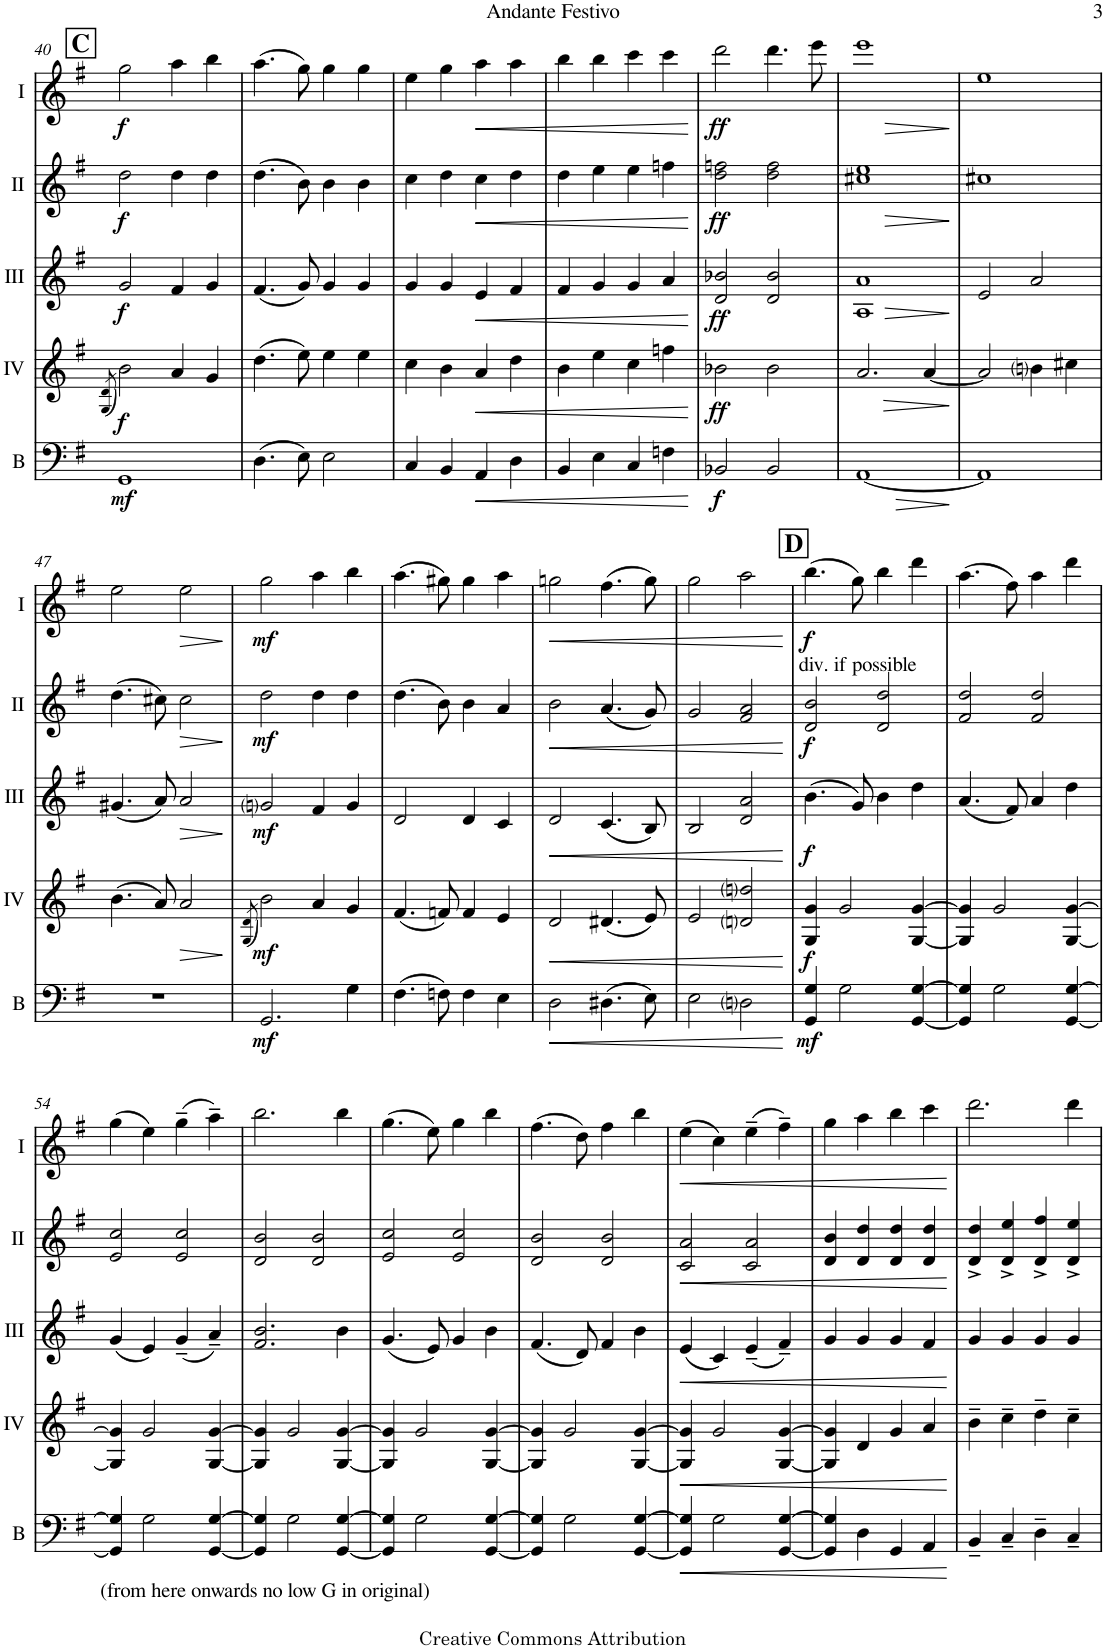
**kern	**dynam	**kern	**dynam	**kern	**dynam	**kern	**dynam	**kern	**dynam
*part5	*part5	*part4	*part4	*part3	*part3	*part2	*part2	*part1	*part1
*staff5	*staff5	*staff4	*staff4	*staff3	*staff3	*staff2	*staff2	*staff1	*staff1
*I"Bass	*	*I"Acc. 4	*	*I"Acc. 3	*	*I"Acc. 2	*	*I"Acc. 1	*
*I'B	*	*	*	*	*	*	*	*	*
!!LO:PB:g=z
*clefF4	*	*clefG2	*	*clefG2	*	*clefG2	*	*clefG2	*
*Trd7c12	*	*Trd7c12	*	*	*	*	*	*	*
*k[f#]	*	*k[f#]	*	*k[f#]	*	*k[f#]	*	*k[f#]	*
*M2/2	*	*M2/2	*	*M2/2	*	*M2/2	*	*M2/2	*
*met(c|)	*	*met(c|)	*	*met(c|)	*	*met(c|)	*	*met(c|)	*
!!LO:REH:place=s1:a:B:cj:fs=14:t=C
=40	=40	=40	=40	=40	=40	=40	=40	=40	=40
.	.	(8qG/ 8qd/	.	.	.	.	.	.	.
!	!LO:DY:b	!	!LO:DY:b	!	!LO:DY:b	!	!LO:DY:b	!	!LO:DY:b
1GG	mf	2b\)	f	2g/	f	2dd\	f	2gg\	f
.	.	4a/	.	4f#/	.	4dd\	.	4aa\	.
.	.	4g/	.	4g/	.	4dd\	.	4bb\	.
=41	=41	=41	=41	=41	=41	=41	=41	=41	=41
(4.D\	.	(4.dd\	.	(4.f#/	.	(4.dd\	.	(4.aa\	.
8E\)	.	8ee\)	.	8g/)	.	8b\)	.	8gg\)	.
2E\	.	4ee\	.	4g/	.	4b\	.	4gg\	.
.	.	4ee\	.	4g/	.	4b\	.	4gg\	.
=42	=42	=42	=42	=42	=42	=42	=42	=42	=42
4C/	.	4cc\	.	4g/	.	4cc\	.	4ee\	.
4BB/	.	4b\	.	4g/	.	4dd\	.	4gg\	.
!	!LO:HP:b	!	!LO:HP:b	!	!LO:HP:b	!	!LO:HP:b	!	!LO:HP:b
4AA/	<	4a/	<	4e/	<	4cc\	<	4aa\	<
4D\	.	4dd\	.	4f#/	.	4dd\	.	4aa\	.
=43	=43	=43	=43	=43	=43	=43	=43	=43	=43
4BB/	.	4b\	.	4f#/	.	4dd\	.	4bb\	.
4E\	.	4ee\	.	4g/	.	4ee\	.	4bb\	.
4C/	.	4cc\	.	4g/	.	4ee\	.	4ccc\	.
4Fn\	.	4ffn\	.	4a/	.	4ffn\	.	4ccc\	.
.	[	.	[	.	[	.	[	.	[
=44	=44	=44	=44	=44	=44	=44	=44	=44	=44
!	!LO:DY:b	!	!LO:DY:b	!	!LO:DY:b	!	!LO:DY:b	!	!LO:DY:b
2BB-X/	f	2b-X\	ff	2d/ 2b-X/	ff	2dd\ 2ffn\	ff	2ddd\	ff
2BB-/	.	2b-\	.	2d/ 2b-/	.	2dd\ 2ff\	.	4.ddd\	.
.	.	.	.	.	.	.	.	8eee\	.
=45	=45	=45	=45	=45	=45	=45	=45	=45	=45
!	!LO:HP:b	!	!LO:HP:b	!	!LO:HP:b	!	!LO:HP:b	!	!LO:HP:b
[1AA	>	2.a/	>	1A 1a	>	1cc#X 1ee	>	1eee	>
.	.	[4a/	.	.	.	.	.	.	.
.	]	.	]	.	]	.	]	.	]
=46	=46	=46	=46	=46	=46	=46	=46	=46	=46
1AA]	.	2a/]	.	2e/	.	1cc#X	.	1ee	.
.	.	4bni\	.	2a/	.	.	.	.	.
.	.	4cc#X\	.	.	.	.	.	.	.
!!LO:LB:g=z
=47	=47	=47	=47	=47	=47	=47	=47	=47	=47
1r	.	(4.b\	.	(4.g#X/	.	(4.dd\	.	2ee\	.
.	.	8a/)	.	8a/)	.	8cc#X\)	.	.	.
!	!	!	!LO:HP:b	!	!LO:HP:b	!	!LO:HP:b	!	!LO:HP:b
.	.	2a/	>	2a/	>	2cc#\	>	2ee\	>
.	.	.	]	.	]	.	]	.	]
=48	=48	=48	=48	=48	=48	=48	=48	=48	=48
.	.	(8qG/ 8qd/	.	.	.	.	.	.	.
!	!LO:DY:b	!	!LO:DY:b	!	!LO:DY:b	!	!LO:DY:b	!	!LO:DY:b
2.GG/	mf	2b\)	mf	2gni/	mf	2dd\	mf	2gg\	mf
.	.	4a/	.	4f#/	.	4dd\	.	4aa\	.
4G\	.	4g/	.	4g/	.	4dd\	.	4bb\	.
=49	=49	=49	=49	=49	=49	=49	=49	=49	=49
(4.F#\	.	(4.f#/	.	2d/	.	(4.dd\	.	(4.aa\	.
8Fn\)	.	8fn/)	.	.	.	8b\)	.	8gg#X\)	.
4F\	.	4f/	.	4d/	.	4b\	.	4gg#\	.
4E\	.	4e/	.	4c/	.	4a/	.	4aa\	.
=50	=50	=50	=50	=50	=50	=50	=50	=50	=50
!	!LO:HP:b	!	!LO:HP:b	!	!LO:HP:b	!	!LO:HP:b	!	!LO:HP:b
2D\	<	2d/	<	2d/	<	2b\	<	2ggn\	<
(4.D#X\	.	(4.d#X/	.	(4.c/	.	(4.a/	.	(4.ff#\	.
8E\)	.	8e/)	.	8B/)	.	8g/)	.	8gg\)	.
=51	=51	=51	=51	=51	=51	=51	=51	=51	=51
2E\	.	2e/	.	2B/	.	2g/	.	2gg\	.
2Dni\	.	2dni/ 2ddni/	.	2d/ 2a/	.	2f#/ 2a/	.	2aa\	.
.	[	.	[	.	[	.	[	.	[
!!LO:REH:place=s1:a:B:cj:fs=14:t=D
=52	=52	=52	=52	=52	=52	=52	=52	=52	=52
!	!	!	!	!	!	!LO:TX:a:t=div. if possible	!	!	!
!	!LO:DY:b	!	!LO:DY:b	!	!LO:DY:b	!	!LO:DY:b	!	!LO:DY:b
4GG/ 4G/	mf	4G/ 4g/	f	(4.b\	f	2d/ 2b/	f	(4.bb\	f
2G\	.	2g/	.	.	.	.	.	.	.
.	.	.	.	8g/)	.	.	.	8gg\)	.
.	.	.	.	4b\	.	2d/ 2dd/	.	4bb\	.
[4GG/ [4G/	.	[4G/ [4g/	.	4dd\	.	.	.	4ddd\	.
=53	=53	=53	=53	=53	=53	=53	=53	=53	=53
4GG/] 4G/]	.	4G/] 4g/]	.	(4.a/	.	2f#/ 2dd/	.	(4.aa\	.
2G\	.	2g/	.	.	.	.	.	.	.
.	.	.	.	8f#/)	.	.	.	8ff#\)	.
.	.	.	.	4a/	.	2f#/ 2dd/	.	4aa\	.
!LO:TX:b:t=(from here onwards no low G in original)	!	!	!	!	!	!	!	!	!
[4GG/ [4G/	.	[4G/ [4g/	.	4dd\	.	.	.	4ddd\	.
!!LO:LB:g=z
=54	=54	=54	=54	=54	=54	=54	=54	=54	=54
4GG/] 4G/]	.	4G/] 4g/]	.	(4g/	.	2e/ 2cc/	.	(4gg\	.
2G\	.	2g/	.	4e/)	.	.	.	4ee\)	.
.	.	.	.	(4g~/	.	2e/ 2cc/	.	(4gg~\	.
[4GG/ [4G/	.	[4G/ [4g/	.	4a~/)	.	.	.	4aa~\)	.
=55	=55	=55	=55	=55	=55	=55	=55	=55	=55
4GG/] 4G/]	.	4G/] 4g/]	.	2.f#/ 2.b/	.	2d/ 2b/	.	2.bb\	.
2G\	.	2g/	.	.	.	.	.	.	.
.	.	.	.	.	.	2d/ 2b/	.	.	.
[4GG/ [4G/	.	[4G/ [4g/	.	4b\	.	.	.	4bb\	.
=56	=56	=56	=56	=56	=56	=56	=56	=56	=56
4GG/] 4G/]	.	4G/] 4g/]	.	(4.g/	.	2e/ 2cc/	.	(4.gg\	.
2G\	.	2g/	.	.	.	.	.	.	.
.	.	.	.	8e/)	.	.	.	8ee\)	.
.	.	.	.	4g/	.	2e/ 2cc/	.	4gg\	.
[4GG/ [4G/	.	[4G/ [4g/	.	4b\	.	.	.	4bb\	.
=57	=57	=57	=57	=57	=57	=57	=57	=57	=57
4GG/] 4G/]	.	4G/] 4g/]	.	(4.f#/	.	2d/ 2b/	.	(4.ff#\	.
2G\	.	2g/	.	.	.	.	.	.	.
.	.	.	.	8d/)	.	.	.	8dd\)	.
.	.	.	.	4f#/	.	2d/ 2b/	.	4ff#\	.
[4GG/ [4G/	.	[4G/ [4g/	.	4b\	.	.	.	4bb\	.
=58	=58	=58	=58	=58	=58	=58	=58	=58	=58
!	!LO:HP:b	!	!LO:HP:b	!	!LO:HP:b	!	!LO:HP:b	!	!LO:HP:b
4GG/] 4G/]	<	4G/] 4g/]	<	(4e/	<	2c/ 2a/	<	(4ee\	<
2G\	.	2g/	.	4c/)	.	.	.	4cc\)	.
.	.	.	.	(4e~/	.	2c/ 2a/	.	(4ee~\	.
[4GG/ [4G/	.	[4G/ [4g/	.	4f#~/)	.	.	.	4ff#~\)	.
=59	=59	=59	=59	=59	=59	=59	=59	=59	=59
4GG/] 4G/]	.	4G/] 4g/]	.	4g/	.	4d/ 4b/	.	4gg\	.
4D\	.	4d/	.	4g/	.	4d/ 4dd/	.	4aa\	.
4GG/	.	4g/	.	4g/	.	4d/ 4dd/	.	4bb\	.
4AA/	.	4a/	.	4f#/	.	4d/ 4dd/	.	4ccc\	.
.	[	.	[	.	[	.	[	.	[
=60	=60	=60	=60	=60	=60	=60	=60	=60	=60
4BB~/	.	4b~\	.	4g/	.	4d/^ 4dd/^	.	2.ddd\	.
4C~/	.	4cc~\	.	4g/	.	4d/^ 4ee/^	.	.	.
4D~\	.	4dd~\	.	4g/	.	4d/^ 4ff#/^	.	.	.
4C~/	.	4cc~\	.	4g/	.	4d/^ 4ee/^	.	4ddd\	.
=	=	=	=	=	=	=	=	=	=
*-	*-	*-	*-	*-	*-	*-	*-	*-	*-
